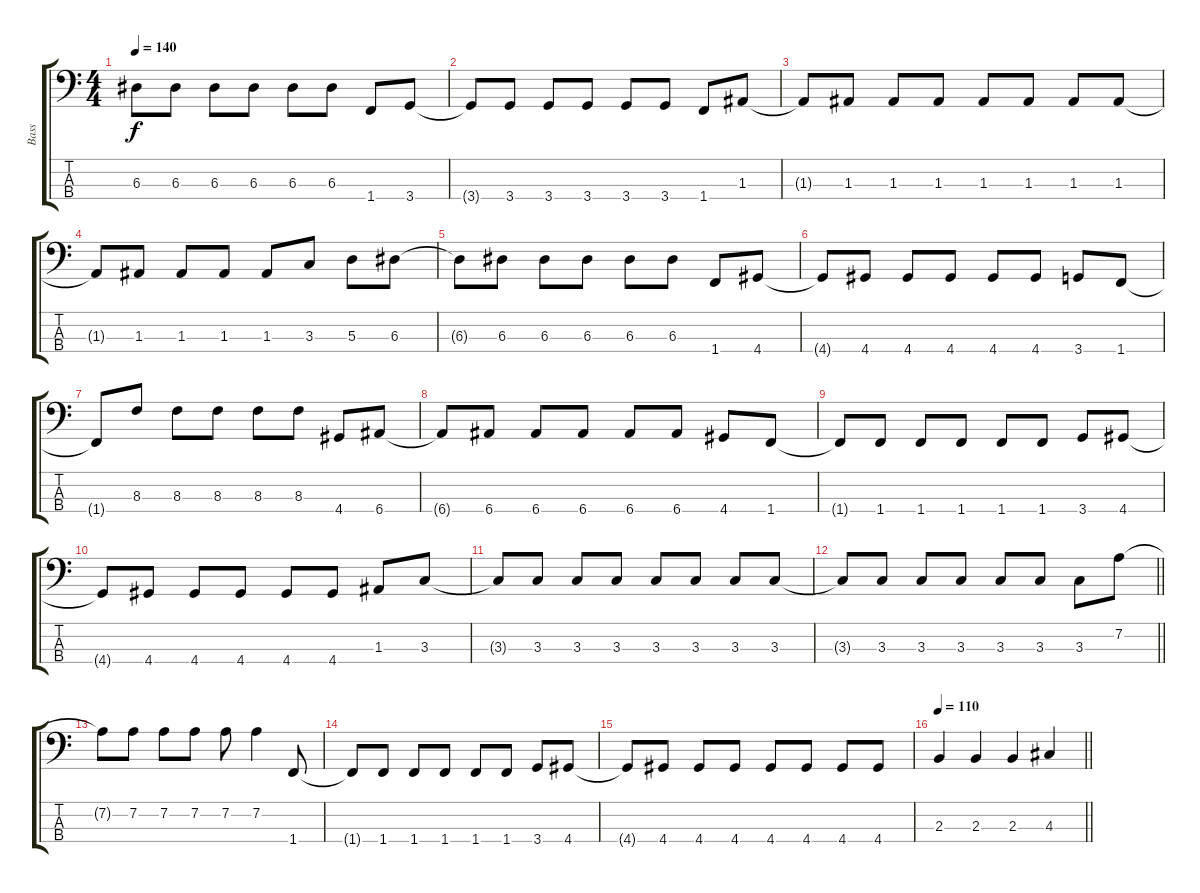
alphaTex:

\track ("Bass" "Bass") {instrument electricbassfinger}
\staff {score tabs}
\tuning (G2 D2 A1 E1) {hide}
\ts (4 4)
\tempo 140
\clef f4
\ks c
6.3{t}.8{dy f} 6.3.8 6.3.8 6.3.8 6.3.8 6.3.8 1.4.8 3.4.8 |
3.4{t}.8 3.4.8 3.4.8 3.4.8 3.4.8 3.4.8 1.4.8 1.3.8 |
1.3{t}.8 1.3.8 1.3.8 1.3.8 1.3.8 1.3.8 1.3.8 1.3.8 |
1.3{t}.8 1.3.8 1.3.8 1.3.8 1.3.8 3.3.8 5.3.8 6.3.8 |
6.3{t}.8 6.3.8 6.3.8 6.3.8 6.3.8 6.3.8 1.4.8 4.4.8 |
4.4{t}.8 4.4.8 4.4.8 4.4.8 4.4.8 4.4.8 3.4.8 1.4.8 |
1.4{t}.8 8.3.8 8.3.8 8.3.8 8.3.8 8.3.8 4.4.8 6.4.8 |
6.4{t}.8 6.4.8 6.4.8 6.4.8 6.4.8 6.4.8 4.4.8 1.4.8 |
1.4{t}.8 1.4.8 1.4.8 1.4.8 1.4.8 1.4.8 3.4.8 4.4.8 |
4.4{t}.8 4.4.8 4.4.8 4.4.8 4.4.8 4.4.8 1.3.8 3.3.8 |
3.3{t}.8 3.3.8 3.3.8 3.3.8 3.3.8 3.3.8 3.3.8 3.3.8 |
\barLineRight lightlight
3.3{t}.8 3.3.8 3.3.8 3.3.8 3.3.8 3.3.8 3.3.8 7.2.8 |
7.2{t}.8 7.2.8 7.2.8 7.2.8 7.2.8 7.2.4 1.4.8 |
1.4{t}.8 1.4.8 1.4.8 1.4.8 1.4.8 1.4.8 3.4.8 4.4.8 |
4.4{t}.8 4.4.8 4.4.8 4.4.8 4.4.8 4.4.8 4.4.8 4.4.8 |
\tempo 110
\barLineRight lightlight
2.3.4 2.3.4 2.3.4 4.3.4
